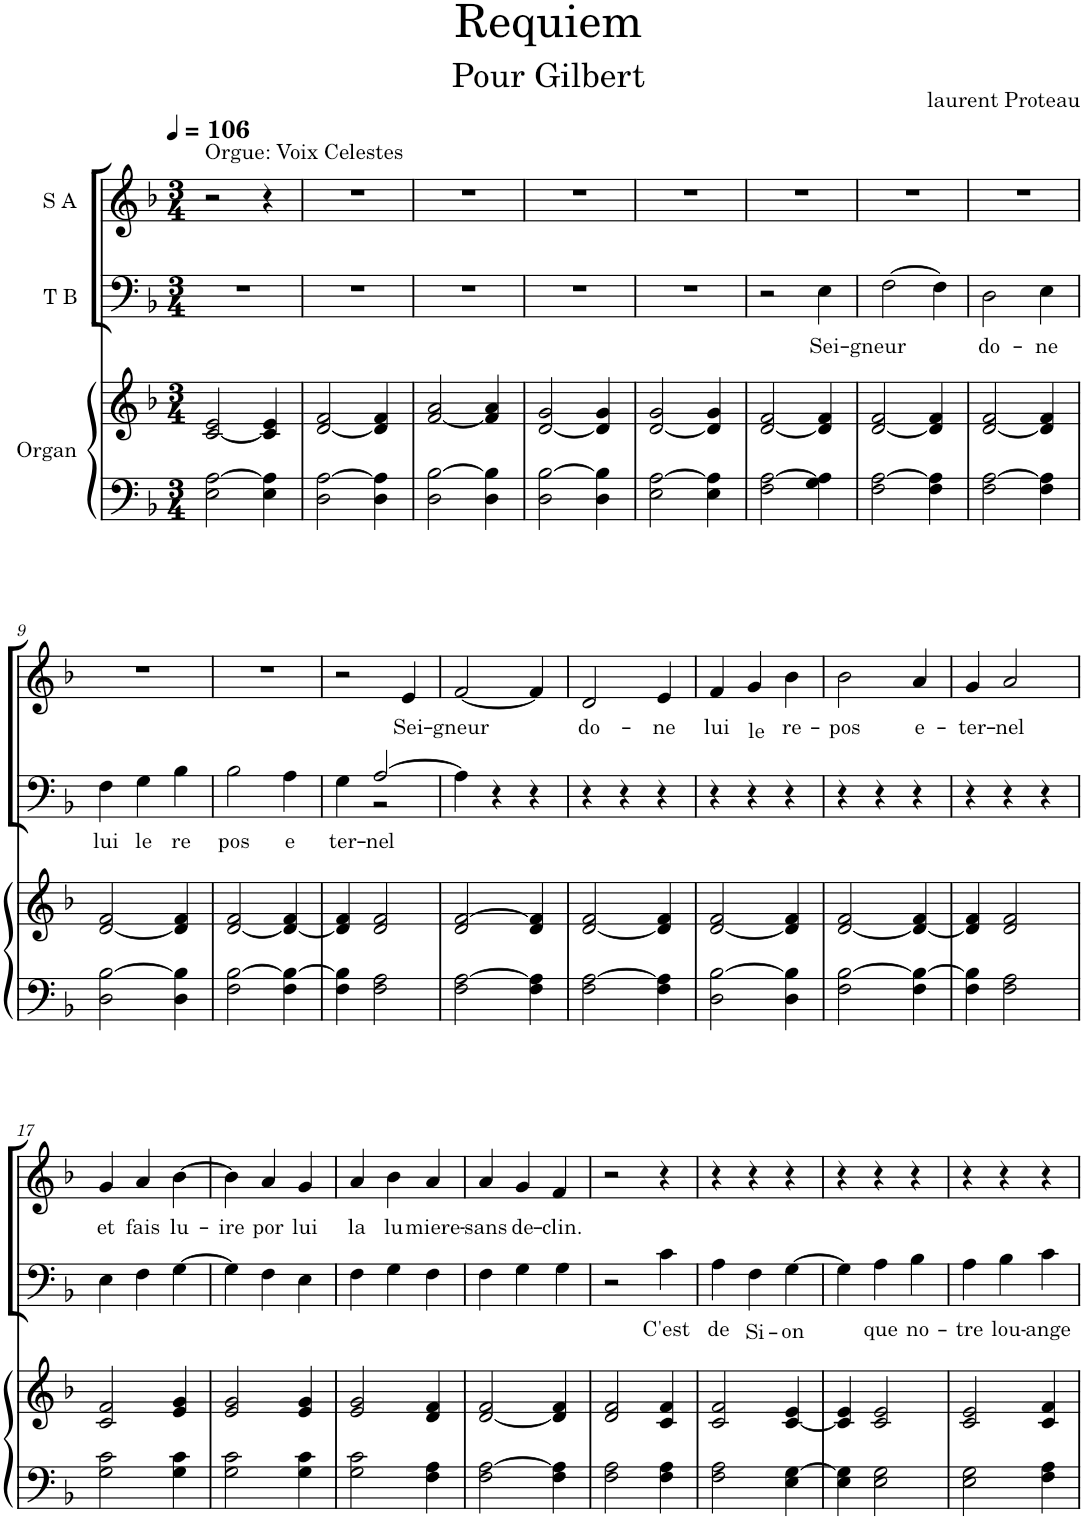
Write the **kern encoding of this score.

**kern	**kern	**kern	**text	**text	**kern	**text	**text
*part3	*part3	*part2	*part2	*part2	*part1	*part1	*part1
*staff4	*staff3	*staff2	*staff2	*staff2	*staff1	*staff1	*staff1
*I"Organ	*	*I"T B	*	*	*I"S A	*	*
*clefF4	*clefG2	*clefF4	*	*	*clefG2	*	*
*k[b-]	*k[b-]	*k[b-]	*	*	*k[b-]	*	*
*M3/4	*M3/4	*M3/4	*	*	*M3/4	*	*
*MM106	*MM106	*MM106	*	*	*MM106	*	*
=1	=1	=1	=1	=1	=1	=1	=1
!	!	!	!	!	!LO:TX:a:t=Orgue&colon; Voix Celestes	!	!
2E\ [2A\	[2c/ 2e/	2.r	.	.	2r	.	.
4E\ 4A\]	4c/] 4e/	.	.	.	4r	.	.
=2	=2	=2	=2	=2	=2	=2	=2
2D\ [2A\	[2d/ 2f/	2.r	.	.	2.r	.	.
4D\ 4A\]	4d/] 4f/	.	.	.	.	.	.
=3	=3	=3	=3	=3	=3	=3	=3
2D\ [2B-\	[2f/ 2a/	2.r	.	.	2.r	.	.
4D\ 4B-\]	4f/] 4a/	.	.	.	.	.	.
=4	=4	=4	=4	=4	=4	=4	=4
2D\ [2B-\	[2d/ 2g/	2.r	.	.	2.r	.	.
4D\ 4B-\]	4d/] 4g/	.	.	.	.	.	.
=5	=5	=5	=5	=5	=5	=5	=5
2E\ [2A\	[2d/ 2g/	2.r	.	.	2.r	.	.
4E\ 4A\]	4d/] 4g/	.	.	.	.	.	.
=6	=6	=6	=6	=6	=6	=6	=6
2F\ [2A\	[2d/ 2f/	2r	.	.	2.r	.	.
!	!	!	!LO:LY:b	!	!	!	!
4G\ 4A\]	4d/] 4f/	4E\	Sei-	.	.	.	.
=7	=7	=7	=7	=7	=7	=7	=7
!	!	!	!LO:LY:b	!	!	!	!
2F\ [2A\	[2d/ 2f/	[2E\	-gneur	.	2.r	.	.
4F\ 4A\]	4d/] 4f/	4E\]	.	.	.	.	.
=8	=8	=8	=8	=8	=8	=8	=8
!	!	!	!LO:LY:b	!	!	!	!
2F\ [2A\	[2d/ 2f/	2D\	do-	.	2.r	.	.
!	!	!	!LO:LY:b	!	!	!	!
4F\ 4A\]	4d/] 4f/	4E\	-ne	.	.	.	.
!!LO:LB:g=z
=9	=9	=9	=9	=9	=9	=9	=9
!	!	!	!LO:LY:b	!	!	!	!
2D\ [2B-\	[2d/ 2f/	4F\	lui	.	2.r	.	.
!	!	!	!LO:LY:b	!	!	!	!
.	.	4G\	le	.	.	.	.
!	!	!	!LO:LY:b	!	!	!	!
4D\ 4B-\]	4d/] 4f/	4B-\	re	.	.	.	.
=10	=10	=10	=10	=10	=10	=10	=10
!	!	!	!LO:LY:b	!	!	!	!
2F\ [2B-\	[2d/ 2f/	2B-\	pos	.	2.r	.	.
!	!	!	!LO:LY:b	!	!	!	!
4F\ 4B-\_	4d/_ 4f/	4A\	e	.	.	.	.
=11	=11	=11	=11	=11	=11	=11	=11
!	!	!	!LO:LY:b	!	!	!	!
*	*	*^	*	*	*	*	*
4F\ 4B-\]	4d/] 4f/	4G\	4ryy	ter-	.	2r	.	.
!	!	!	!	!LO:LY:b	!	!	!	!
2F\ 2A\	2d/ 2f/	[2A/	2r	-nel	.	.	.	.
!	!	!	!	!	!	!	!LO:LY:b	!
.	.	.	.	.	.	4e/	Sei-	.
*	*	*v	*v	*	*	*	*	*
=12	=12	=12	=12	=12	=12	=12	=12
!	!	!	!	!	!	!LO:LY:b	!
2F\ [2A\	2d/ [2f/	4A\]	.	.	[2f/	-gneur	.
.	.	4r	.	.	.	.	.
4F\ 4A\]	4d/ 4f/]	4r	.	.	4f/]	.	.
=13	=13	=13	=13	=13	=13	=13	=13
!	!	!	!	!	!	!LO:LY:b	!
2F\ [2A\	[2d/ 2f/	4r	.	.	2d/	do-	.
.	.	4r	.	.	.	.	.
!	!	!	!	!	!	!LO:LY:b	!
4F\ 4A\]	4d/] 4f/	4r	.	.	4e/	-ne	.
=14	=14	=14	=14	=14	=14	=14	=14
!	!	!	!	!	!	!LO:LY:b	!
2D\ [2B-\	[2d/ 2f/	4r	.	.	4f/	lui	.
!	!	!	!	!	!	!	!LO:LY:b
.	.	4r	.	.	4g/	.	le
!	!	!	!	!	!	!LO:LY:b	!
4D\ 4B-\]	4d/] 4f/	4r	.	.	4b-\	re-	.
=15	=15	=15	=15	=15	=15	=15	=15
!	!	!	!	!	!	!LO:LY:b	!
2F\ [2B-\	[2d/ 2f/	4r	.	.	2b-\	-pos	.
.	.	4r	.	.	.	.	.
!	!	!	!	!	!	!LO:LY:b	!
4F\ 4B-\_	4d/_ 4f/	4r	.	.	4a/	e-	.
=16	=16	=16	=16	=16	=16	=16	=16
!	!	!	!	!	!	!LO:LY:b	!
4F\ 4B-\]	4d/] 4f/	4r	.	.	4g/	-ter-	.
!	!	!	!	!	!	!LO:LY:b	!
2F\ 2A\	2d/ 2f/	4r	.	.	2a/	-nel	.
.	.	4r	.	.	.	.	.
!!LO:LB:g=z
=17	=17	=17	=17	=17	=17	=17	=17
!	!	!	!	!	!	!LO:LY:b	!
2G\ 2c\	2c/ 2g/	4E\	.	.	4g/	et	.
!	!	!	!	!	!	!LO:LY:b	!
.	.	4F\	.	.	4a/	fais	.
!	!	!	!	!	!	!LO:LY:b	!
4G\ 4c\	4e/ 4g/	[4G\	.	.	[4b-\	lu-	.
=18	=18	=18	=18	=18	=18	=18	=18
!	!	!	!	!	!	!LO:LY:b	!
2G\ 2c\	2e/ 2g/	4G\]	.	.	4b-\]	-ire	.
!	!	!	!	!	!	!LO:LY:b	!
.	.	4F\	.	.	4a/	por	.
!	!	!	!	!	!	!LO:LY:b	!
4G\ 4c\	4e/ 4g/	4E\	.	.	4g/	lui	.
=19	=19	=19	=19	=19	=19	=19	=19
!	!	!	!	!	!	!LO:LY:b	!
2G\ 2c\	2e/ 2g/	4F\	.	.	4a/	la	.
!	!	!	!	!	!	!LO:LY:b	!
.	.	4G\	.	.	4b-\	lu	.
!	!	!	!	!	!	!LO:LY:b	!
4F\ 4A\	4d/ 4f/	4F\	.	.	4a/	miere-	.
=20	=20	=20	=20	=20	=20	=20	=20
!	!	!	!	!	!	!LO:LY:b	!
2F\ [2A\	[2d/ 2f/	4F\	.	.	4a/	sans	.
!	!	!	!	!	!	!LO:LY:b	!
.	.	4G\	.	.	4g/	de-	.
!	!	!	!	!	!	!LO:LY:b	!
4F\ 4A\]	4d/] 4f/	4A\	.	.	4f/	-clin.	.
=21	=21	=21	=21	=21	=21	=21	=21
2F\ 2A\	2d/ 2f/	2r	.	.	2r	.	.
!	!	!	!LO:LY:b	!	!	!	!
4F\ 4A\	4c/ 4f/	4c\	C'est	.	4r	.	.
=22	=22	=22	=22	=22	=22	=22	=22
!	!	!	!LO:LY:b	!	!	!	!
2F\ 2A\	2c/ 2f/	4A\	de	.	4r	.	.
!	!	!	!	!LO:LY:b	!	!	!
.	.	4F\	.	Si-	4r	.	.
!	!	!	!	!LO:LY:b	!	!	!
4E\ [4G\	[4c/ 4e/	[4G\	.	-on	4r	.	.
=23	=23	=23	=23	=23	=23	=23	=23
4E\ 4G\]	4c/] 4e/	4G\]	.	.	4r	.	.
!	!	!	!LO:LY:b	!	!	!	!
2E\ 2G\	2c/ 2e/	4A\	que	.	4r	.	.
!	!	!	!LO:LY:b	!	!	!	!
.	.	4B-\	no-	.	4r	.	.
=24	=24	=24	=24	=24	=24	=24	=24
!	!	!	!LO:LY:b	!	!	!	!
2E\ 2G\	2c/ 2e/	4A\	-tre	.	4r	.	.
!	!	!	!LO:LY:b	!	!	!	!
.	.	4B-\	lou-	.	4r	.	.
!	!	!	!LO:LY:b	!	!	!	!
4F\ 4A\	4c/ 4f/	4c\	-ange	.	4r	.	.
=	=	=	=	=	=	=	=
*-	*-	*-	*-	*-	*-	*-	*-
